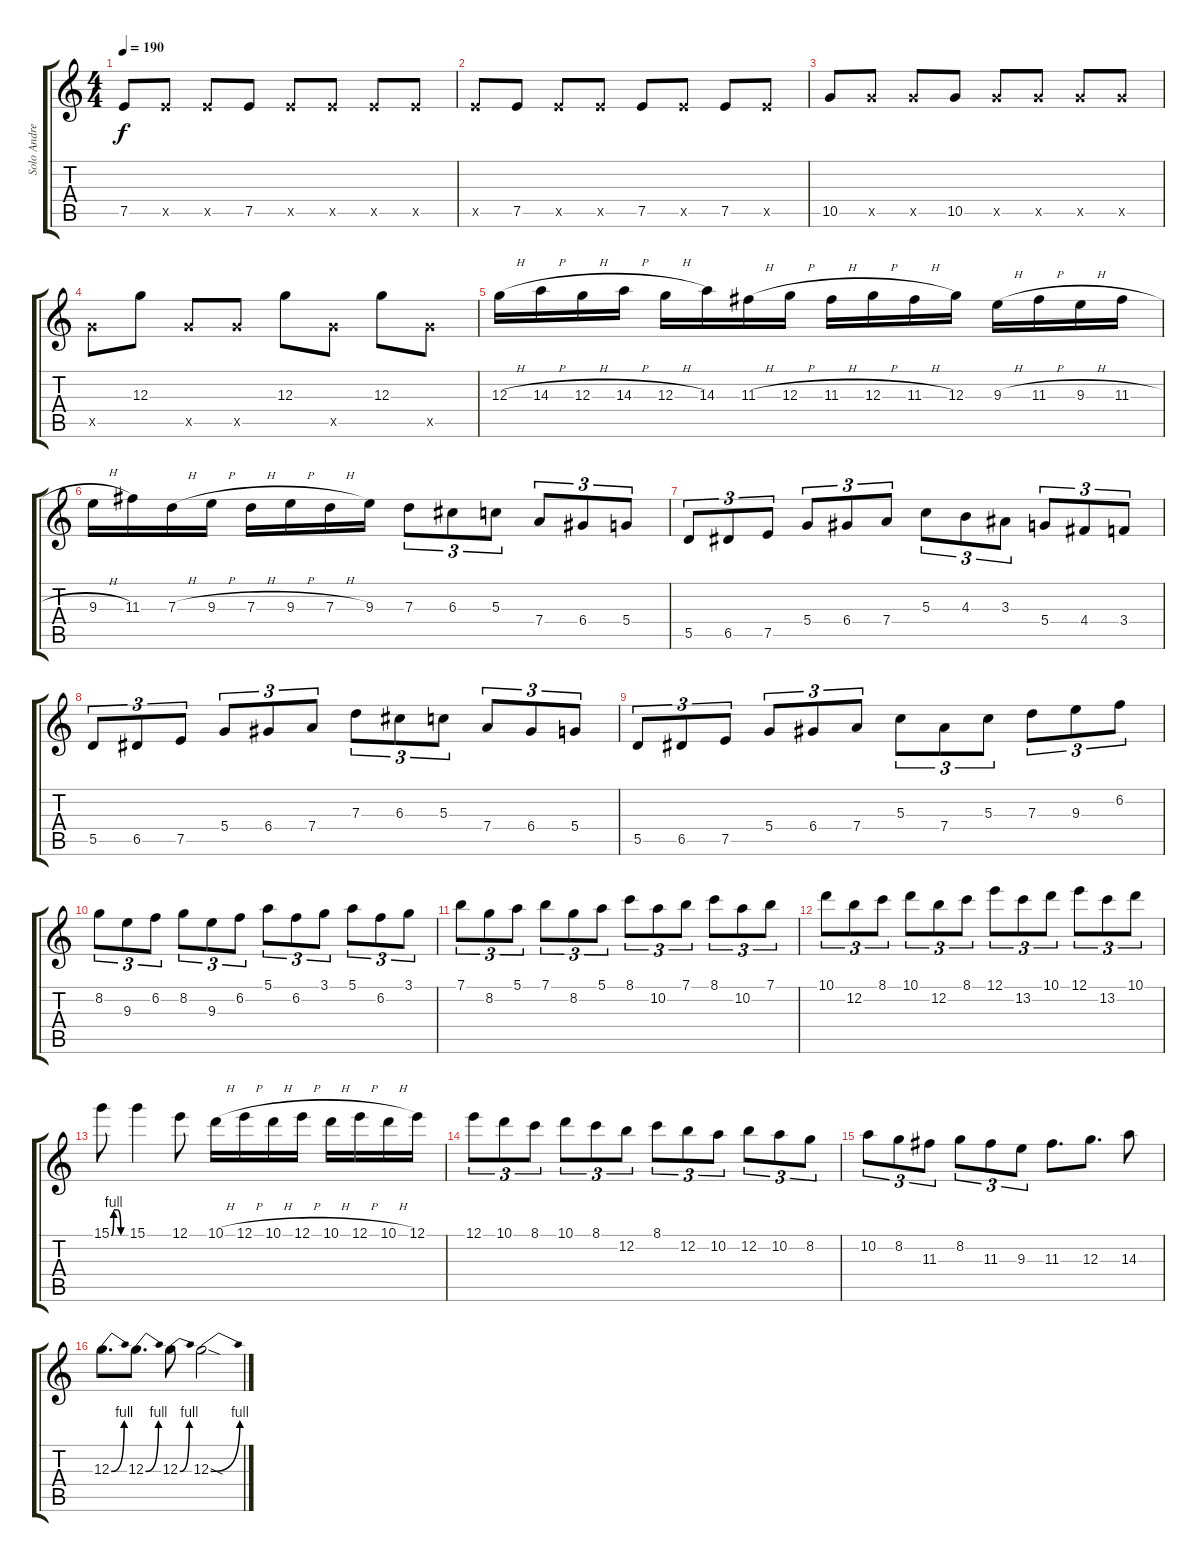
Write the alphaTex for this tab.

\track ("Solo Andreas" "Solo Andre") {instrument distortionguitar}
\staff {score tabs}
\tuning (E4 B3 G3 D3 A2 E2) {hide}
\ts (4 4)
\tempo 190
\clef g2
\ks c
7.5.8{dy f} 7.5{x}.8 7.5{x}.8 7.5.8 7.5{x}.8 7.5{x}.8 7.5{x}.8 7.5{x}.8 |
7.5{x}.8 7.5.8 7.5{x}.8 7.5{x}.8 7.5.8 7.5{x}.8 7.5.8 7.5{x}.8 |
10.5.8 10.5{x}.8 10.5{x}.8 10.5.8 10.5{x}.8 10.5{x}.8 10.5{x}.8 10.5{x}.8 |
10.5{x}.8 12.3.8 10.5{x}.8 10.5{x}.8 12.3.8 10.5{x}.8 12.3.8 10.5{x}.8 |
12.3{h}.16 14.3{h}.16 12.3{h}.16 14.3{h}.16 12.3{h}.16 14.3.16 11.3{h}.16 12.3{h}.16 11.3{h}.16 12.3{h}.16 11.3{h}.16 12.3.16 9.3{h}.16 11.3{h}.16 9.3{h}.16 11.3{h}.16 |
9.3{h}.16 11.3.16 7.3{h}.16 9.3{h}.16 7.3{h}.16 9.3{h}.16 7.3{h}.16 9.3.16 7.3.8{tu (3 2)} 6.3.8{tu (3 2)} 5.3.8{tu (3 2)} 7.4.8{tu (3 2)} 6.4.8{tu (3 2)} 5.4.8{tu (3 2)} |
5.5.8{tu (3 2)} 6.5.8{tu (3 2)} 7.5.8{tu (3 2)} 5.4.8{tu (3 2)} 6.4.8{tu (3 2)} 7.4.8{tu (3 2)} 5.3.8{tu (3 2)} 4.3.8{tu (3 2)} 3.3.8{tu (3 2)} 5.4.8{tu (3 2)} 4.4.8{tu (3 2)} 3.4.8{tu (3 2)} |
5.5.8{tu (3 2)} 6.5.8{tu (3 2)} 7.5.8{tu (3 2)} 5.4.8{tu (3 2)} 6.4.8{tu (3 2)} 7.4.8{tu (3 2)} 7.3.8{tu (3 2)} 6.3.8{tu (3 2)} 5.3.8{tu (3 2)} 7.4.8{tu (3 2)} 6.4.8{tu (3 2)} 5.4.8{tu (3 2)} |
5.5.8{tu (3 2)} 6.5.8{tu (3 2)} 7.5.8{tu (3 2)} 5.4.8{tu (3 2)} 6.4.8{tu (3 2)} 7.4.8{tu (3 2)} 5.3.8{tu (3 2)} 7.4.8{tu (3 2)} 5.3.8{tu (3 2)} 7.3.8{tu (3 2)} 9.3.8{tu (3 2)} 6.2.8{tu (3 2)} |
8.2.8{tu (3 2)} 9.3.8{tu (3 2)} 6.2.8{tu (3 2)} 8.2.8{tu (3 2)} 9.3.8{tu (3 2)} 6.2.8{tu (3 2)} 5.1.8{tu (3 2)} 6.2.8{tu (3 2)} 3.1.8{tu (3 2)} 5.1.8{tu (3 2)} 6.2.8{tu (3 2)} 3.1.8{tu (3 2)} |
7.1.8{tu (3 2)} 8.2.8{tu (3 2)} 5.1.8{tu (3 2)} 7.1.8{tu (3 2)} 8.2.8{tu (3 2)} 5.1.8{tu (3 2)} 8.1.8{tu (3 2)} 10.2.8{tu (3 2)} 7.1.8{tu (3 2)} 8.1.8{tu (3 2)} 10.2.8{tu (3 2)} 7.1.8{tu (3 2)} |
10.1.8{tu (3 2)} 12.2.8{tu (3 2)} 8.1.8{tu (3 2)} 10.1.8{tu (3 2)} 12.2.8{tu (3 2)} 8.1.8{tu (3 2)} 12.1.8{tu (3 2)} 13.2.8{tu (3 2)} 10.1.8{tu (3 2)} 12.1.8{tu (3 2)} 13.2.8{tu (3 2)} 10.1.8{tu (3 2)} |
15.1{be (custom 0 0 10 4 25 4 40 0 60 0)}.8 15.1.4 12.1.8 10.1{h}.16 12.1{h}.16 10.1{h}.16 12.1{h}.16 10.1{h}.16 12.1{h}.16 10.1{h}.16 12.1.16 |
12.1.8{tu (3 2)} 10.1.8{tu (3 2)} 8.1.8{tu (3 2)} 10.1.8{tu (3 2)} 8.1.8{tu (3 2)} 12.2.8{tu (3 2)} 8.1.8{tu (3 2)} 12.2.8{tu (3 2)} 10.2.8{tu (3 2)} 12.2.8{tu (3 2)} 10.2.8{tu (3 2)} 8.2.8{tu (3 2)} |
10.2.8{tu (3 2)} 8.2.8{tu (3 2)} 11.3.8{tu (3 2)} 8.2.8{tu (3 2)} 11.3.8{tu (3 2)} 9.3.8{tu (3 2)} 11.3.8{d} 12.3.8{d} 14.3.8 |
12.3{be (bend 0 0 60 4)}.8{d} 12.3{be (bend 0 0 60 4)}.8{d} 12.3{be (bend 0 0 60 4)}.8 12.3{be (bend 0 0 60 4) sod}.2
